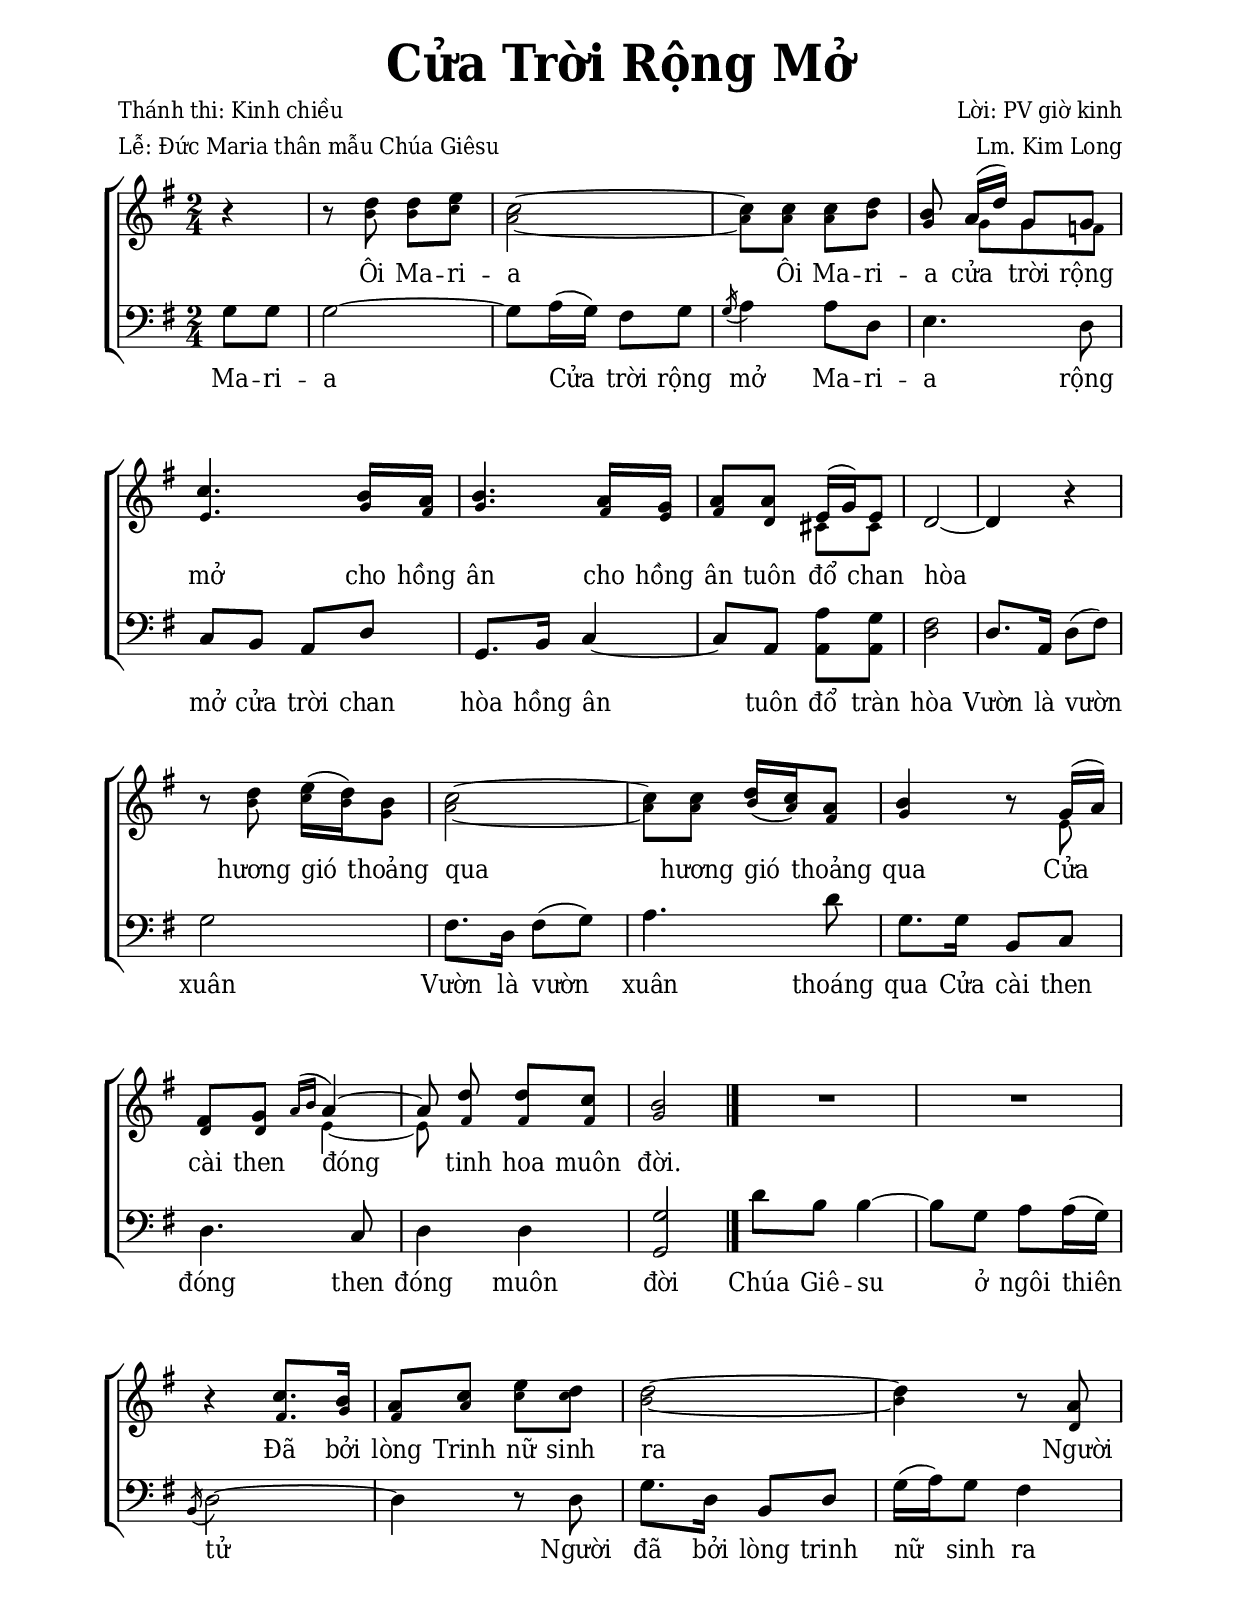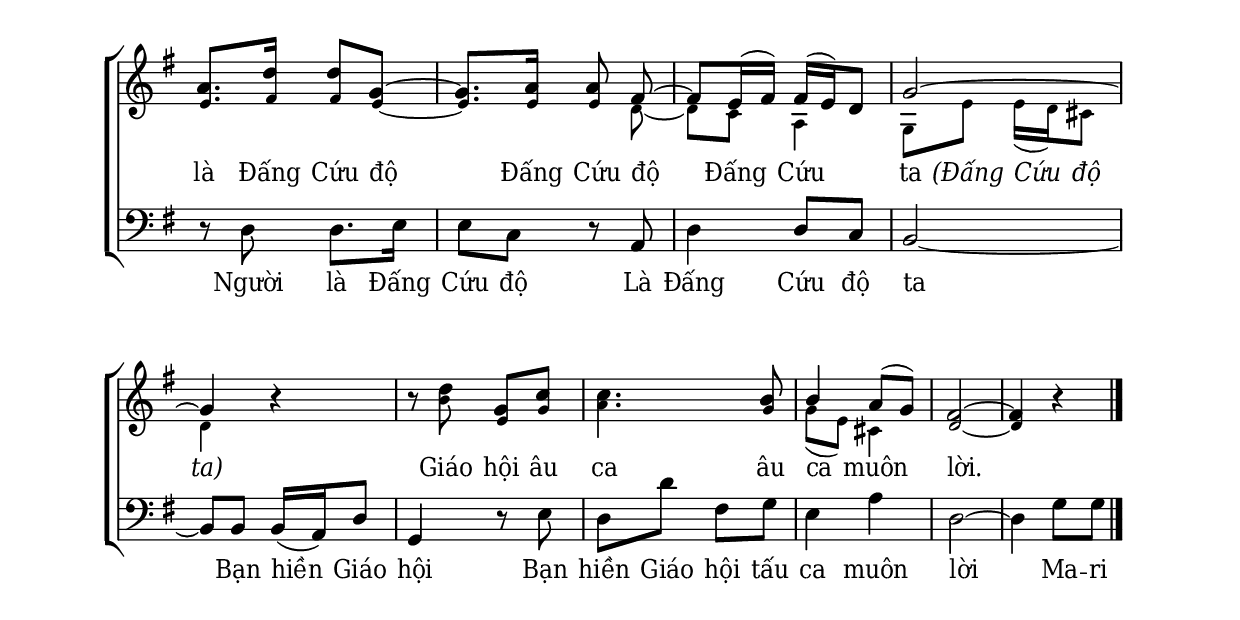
% Cài đặt chung
\version "2.22.1"
\include "english.ly"

\header {
  title = \markup { \fontsize #3 "Cửa Trời Rộng Mở" }
  poet = "Thánh thi: Kinh chiều"
  meter = "Lễ: Đức Maria thân mẫu Chúa Giêsu"
  composer = "Lời: PV giờ kinh"
  arranger = "Lm. Kim Long"
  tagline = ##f
}

% Nhạc
% Đổi kích thước nốt cho bè phụ
notBePhu =
#(define-music-function (font-size music) (number? ly:music?)
   (for-some-music
     (lambda (m)
       (if (music-is-of-type? m 'rhythmic-event)
           (begin
             (set! (ly:music-property m 'tweaks)
                   (cons `(font-size . ,font-size)
                         (ly:music-property m 'tweaks)))
             #t)
           #f))
     music)
   music)

nhacDiepKhucSop = \relative c'' {
  \partial 4 r4 |
  r8 d d e |
  c2 ~ |
  c8 c c d |
  b a16 (d) g,8 g |
  c4. b16 a |
  b4. a16 g |
  a8 a e16 (g) e8 |
  d2 ~ |
  d4 r |
  r8 d' e16 (d) b8 |
  c2 ~ |
  c8 c d16 (c) a8 |
  b4 r8 g16 (a) |
  fs8 g \slashedGrace { a16 (b } a4) ~ |
  a8 d d c |
  b2 \bar "|."
  R2*2
  r4 c8. b16 |
  a8 c e d |
  d2 ~ |
  d4 r8 a |
  a8. d16 d8 g, ~ |
  g8. a16 a8 fs ~ |
  fs [e16 (fs)] fs (e) d8 |
  g2 ~ |
  g4 r |
  r8 d' g, c |
  c4. b8 |
  b4 a8 (g) |
  fs2 ~ |
  fs4 r \bar "|."
}

nhacDiepKhucAlto = \relative c' {
  r4 |
  r8 b' b c |
  a2 ~ |
  a8 a a b |
  g g [g f!] |
  e4. g16 fs |
  g4. fs16 e |
  fs8 d cs [cs] |
  d2 ~ |
  d4 r |
  r8 b' c16 (b) g8 |
  a2 ~ |
  a8 a b16 (a) fs8 |
  g4 r8 e |
  d8 d e4 ~ |
  e8 fs fs fs |
  g2 |
  R2*2
  r4 fs8. g16 |
  fs8 a c c |
  b2 ~ |
  b4 r8 d, |
  e8. fs16 fs8 e ~ |
  e8. e16 e8 d ~ |
  d c a4 |
  g8 e' e16 (d) cs8 |
  d4 r |
  r8 b' e, g |
  a4. g8 |
  g (e) cs4 |
  d2 ~ |
  d4 r
}

nhacDiepKhucBas = \relative c' {
  g8 g |
  g2 ~ |
  g8 a16 (g) fs8 g |
  \slashedGrace { g16 ( } a4) a8 d, |
  e4. d8 |
  c b a d |
  g,8. b16 c4 ~ |
  c8 a <a' a,> <g a,> |
  <fs d>2 |
  d8. a16 d8 (fs) |
  g2 |
  fs8. d16 fs8 (g) |
  a4. d8 |
  g,8. g16 b,8 c |
  d4. c8 |
  d4 d |
  <g g,>2 |
  d'8 b b4 ~ |
  b8 g a a16 (g) |
  \slashedGrace { b,16 ( } d2) ~ |
  d4 r8 d |
  g8. d16 b8 d |
  g16 (a) g8 fs4 |
  r8 d d8. e16 |
  e8 c r a |
  d4 d8 c |
  b2 ~ |
  b8 b b16 (a) d8 |
  g,4 r8 e' |
  d d' fs, g |
  e4 a |
  d,2 ~ |
  d4 g8 g
}

% Lời
loiDiepKhucAlto = \lyricmode {
  Ôi Ma -- ri -- a
  Ôi Ma -- ri -- a cửa trời rộng mở cho hồng ân
  cho hồng ân tuôn đổ chan hòa
  hương gió thoảng qua hương gió thoảng qua
  Cửa cài then đóng tinh hoa muôn đời.
  Đã bởi lòng Trinh nữ sinh ra
  Người là Đấng Cứu độ Đấng Cứu độ
  Đấng Cứu ta
  \override Lyrics.LyricText.font-shape = #'italic
  (Đấng Cứu độ ta)
  \revert Lyrics.LyricText.font-shape
  Giáo hội âu ca âu ca muôn lời.
}

loiDiepKhucBas = \lyricmode {
  Ma -- ri -- a Cửa trời rộng mở
  Ma -- ri -- a rộng mở cửa trời chan hòa hồng ân
  tuôn đổ tràn hòa
  Vườn là vườn xuân
  Vườn là vườn xuân thoáng qua
  Cửa cài then đóng then đóng muôn đời
  Chúa Giê -- su ở ngôi thiên tử
  Người đã bởi lòng trinh nữ sinh ra
  Người là Đấng Cứu độ
  Là Đấng Cứu độ ta
  Bạn hiền Giáo hội
  Bạn hiền Giáo hội tấu ca muôn lời Ma -- ri
}

% Dàn trang
\paper {
  #(set-paper-size "a4")
  top-margin = 15\mm
  bottom-margin = 20\mm
  left-margin = 20\mm
  right-margin = 20\mm
  indent = #0
  #(define fonts
    (make-pango-font-tree
      "Deja Vu Serif Condensed"
      "Deja Vu Serif Condensed"
      "Deja Vu Serif Condensed"
      (/ 20 20)))
  print-page-number = #f
  %page-count = #2
  %systems-per-page = 5
}

TongNhip = {
  \key g \major \time 2/4
  \set Timing.beamExceptions = #'()
  \set Timing.baseMoment = #(ly:make-moment 1/4)
}

% Đổi kích thước nốt cho bè phụ
notBePhu =
#(define-music-function (font-size music) (number? ly:music?)
   (for-some-music
     (lambda (m)
       (if (music-is-of-type? m 'rhythmic-event)
           (begin
             (set! (ly:music-property m 'tweaks)
                   (cons `(font-size . ,font-size)
                         (ly:music-property m 'tweaks)))
             #t)
           #f))
     music)
   music)
\score {
  \new ChoirStaff <<
    \new Staff \with {
        \consists "Merge_rests_engraver"
        printPartCombineTexts = ##f
      }
      <<
      \new Voice \TongNhip \partCombine 
        \nhacDiepKhucSop
        \notBePhu -2 { \nhacDiepKhucAlto }
      \new NullVoice = beSop \nhacDiepKhucAlto
      \new Lyrics \lyricsto beSop \loiDiepKhucAlto
      >>
    \new Staff <<
        \clef "bass"
        \new Voice = beBas {
          \TongNhip \nhacDiepKhucBas
        }
      \new Lyrics \lyricsto beBas \loiDiepKhucBas
    >>
  >>
  \layout {
    \override Lyrics.LyricSpace.minimum-distance = #1
    \override LyricHyphen.minimum-distance = #1
    \override Score.BarNumber.break-visibility = ##(#f #f #f)
    \override Score.SpacingSpanner.uniform-stretching = ##t
  }
}
